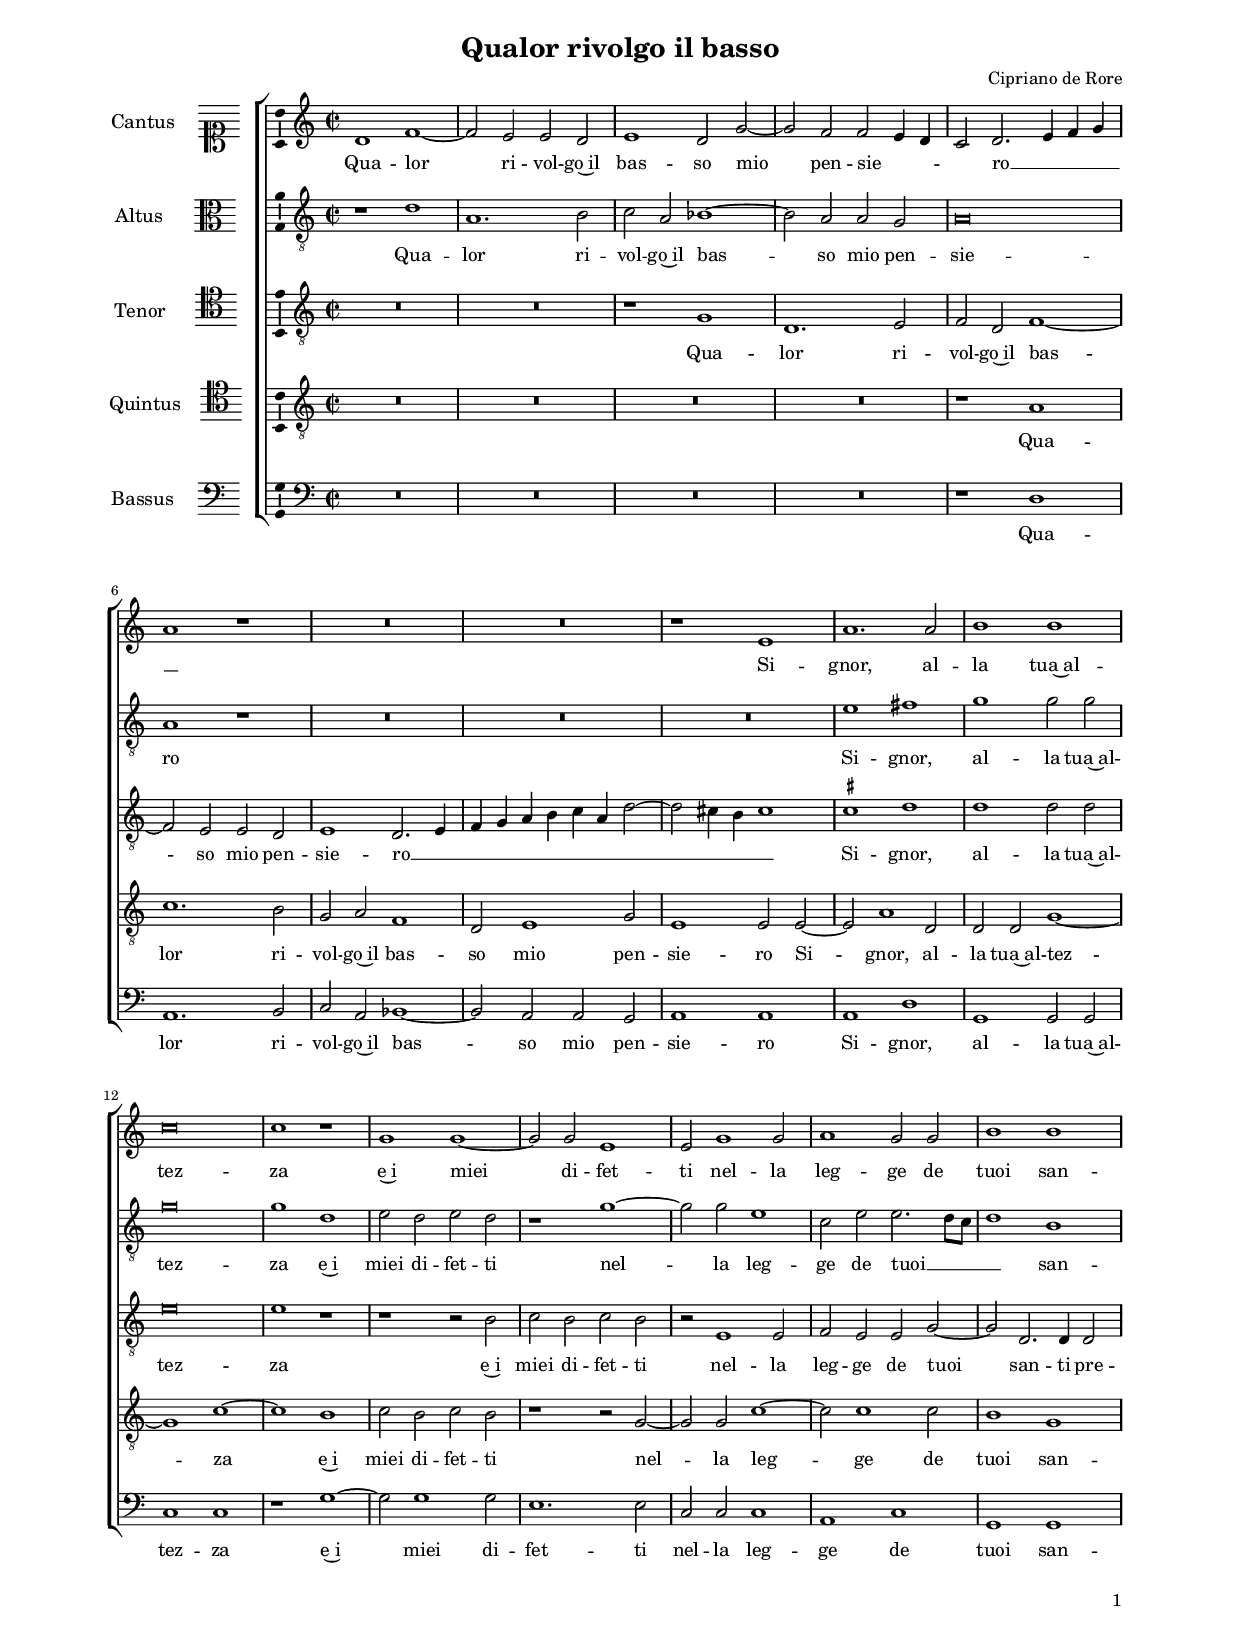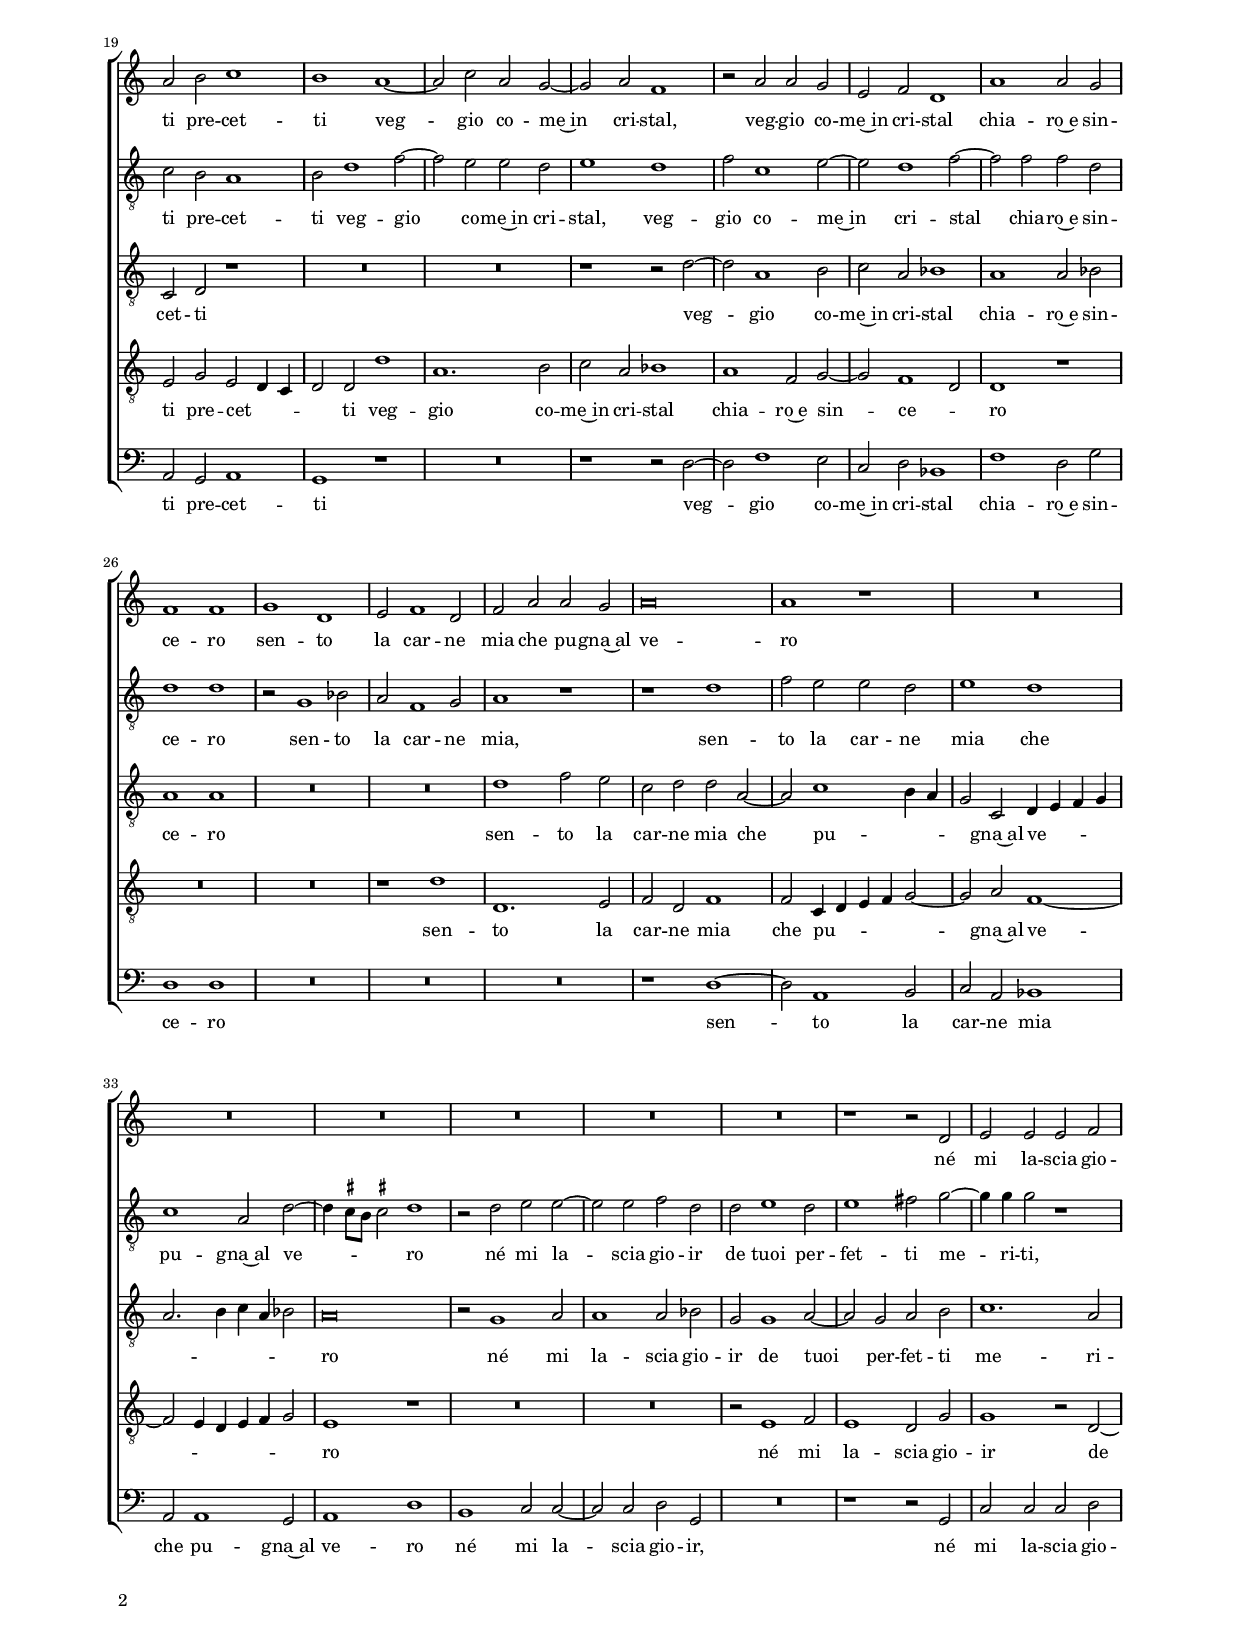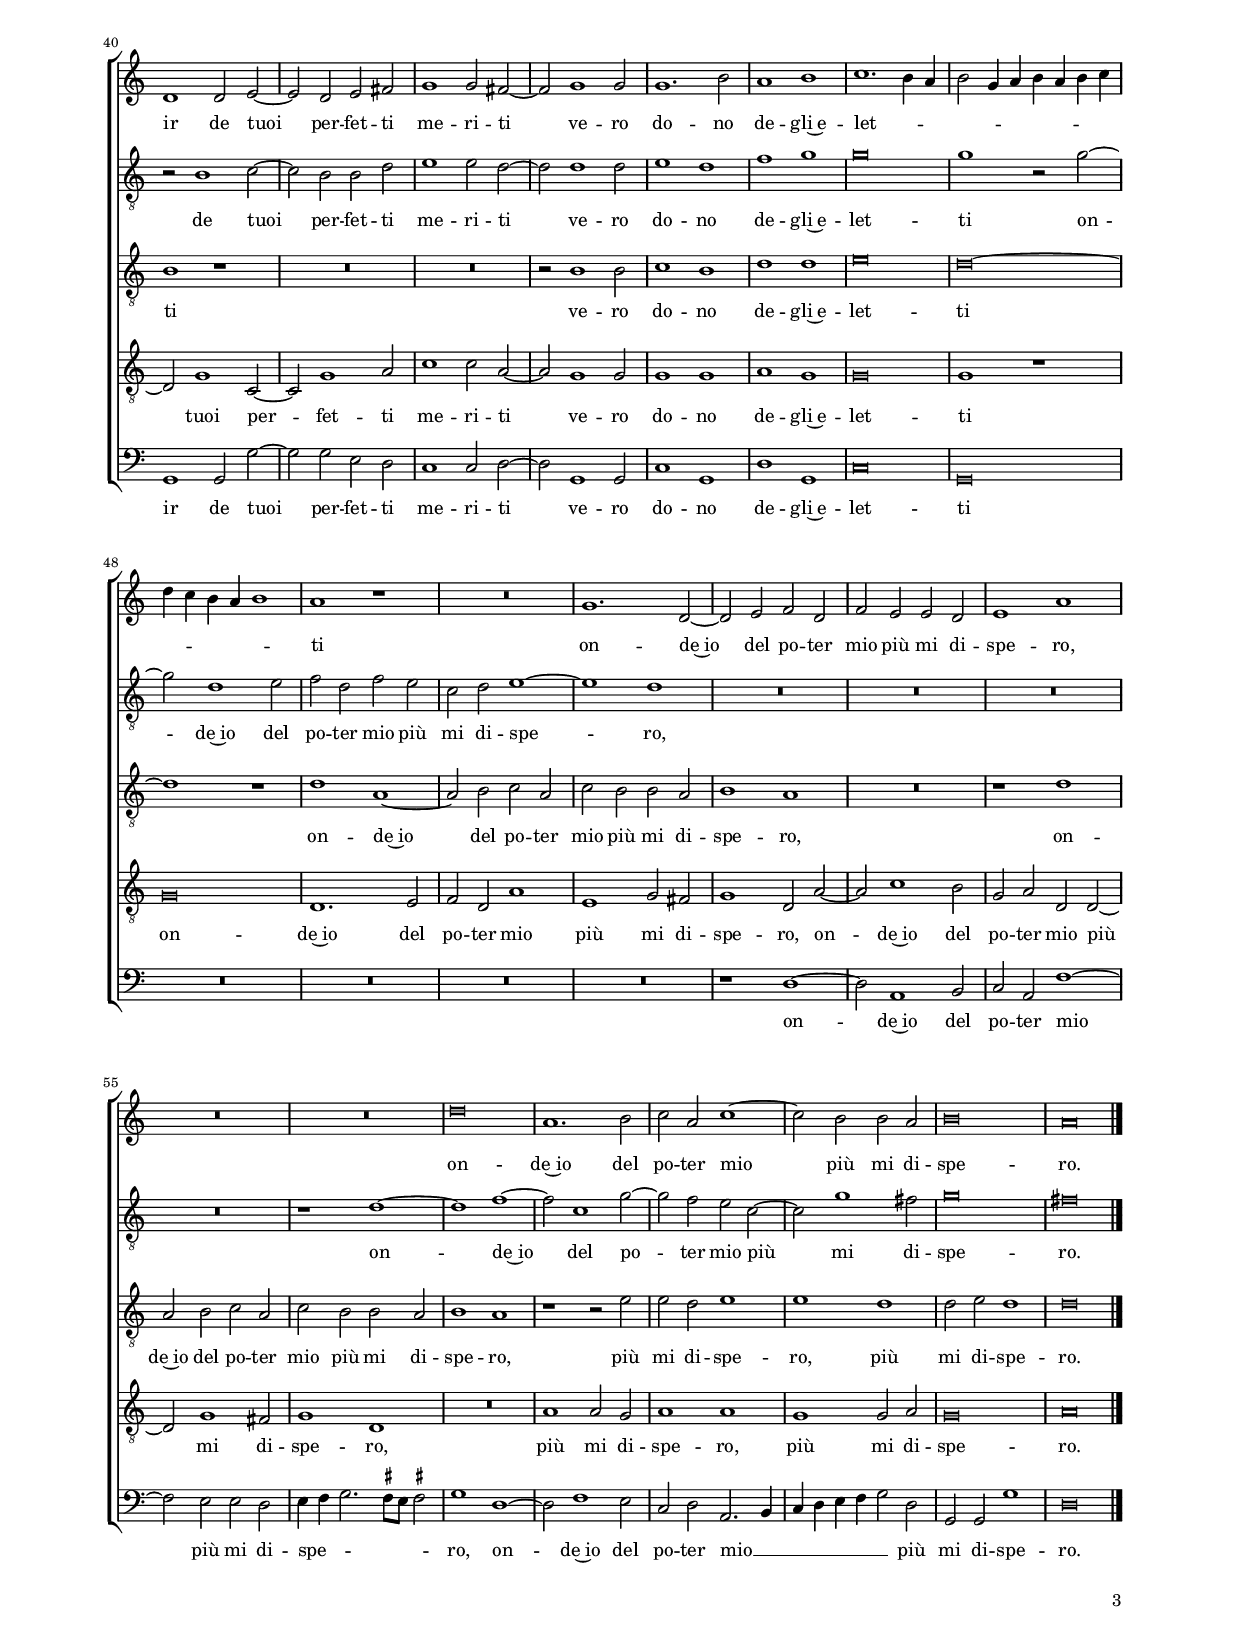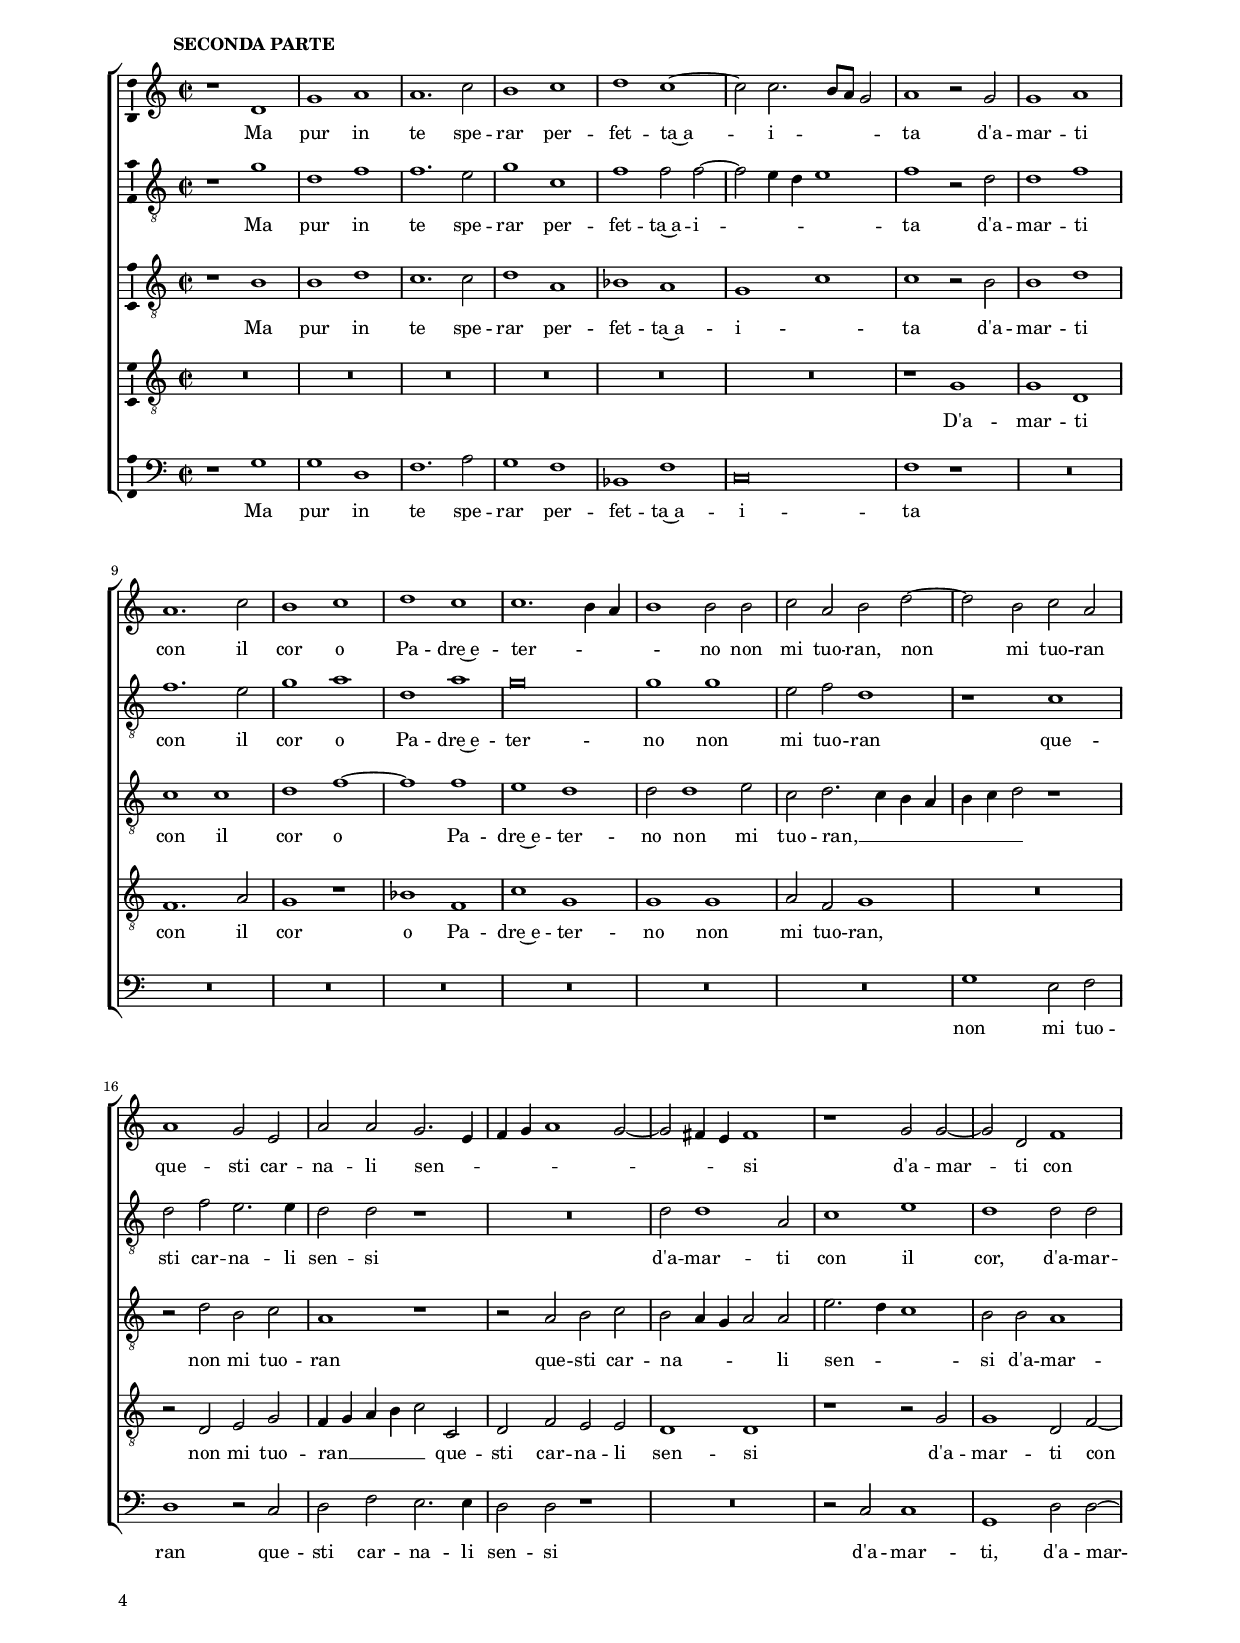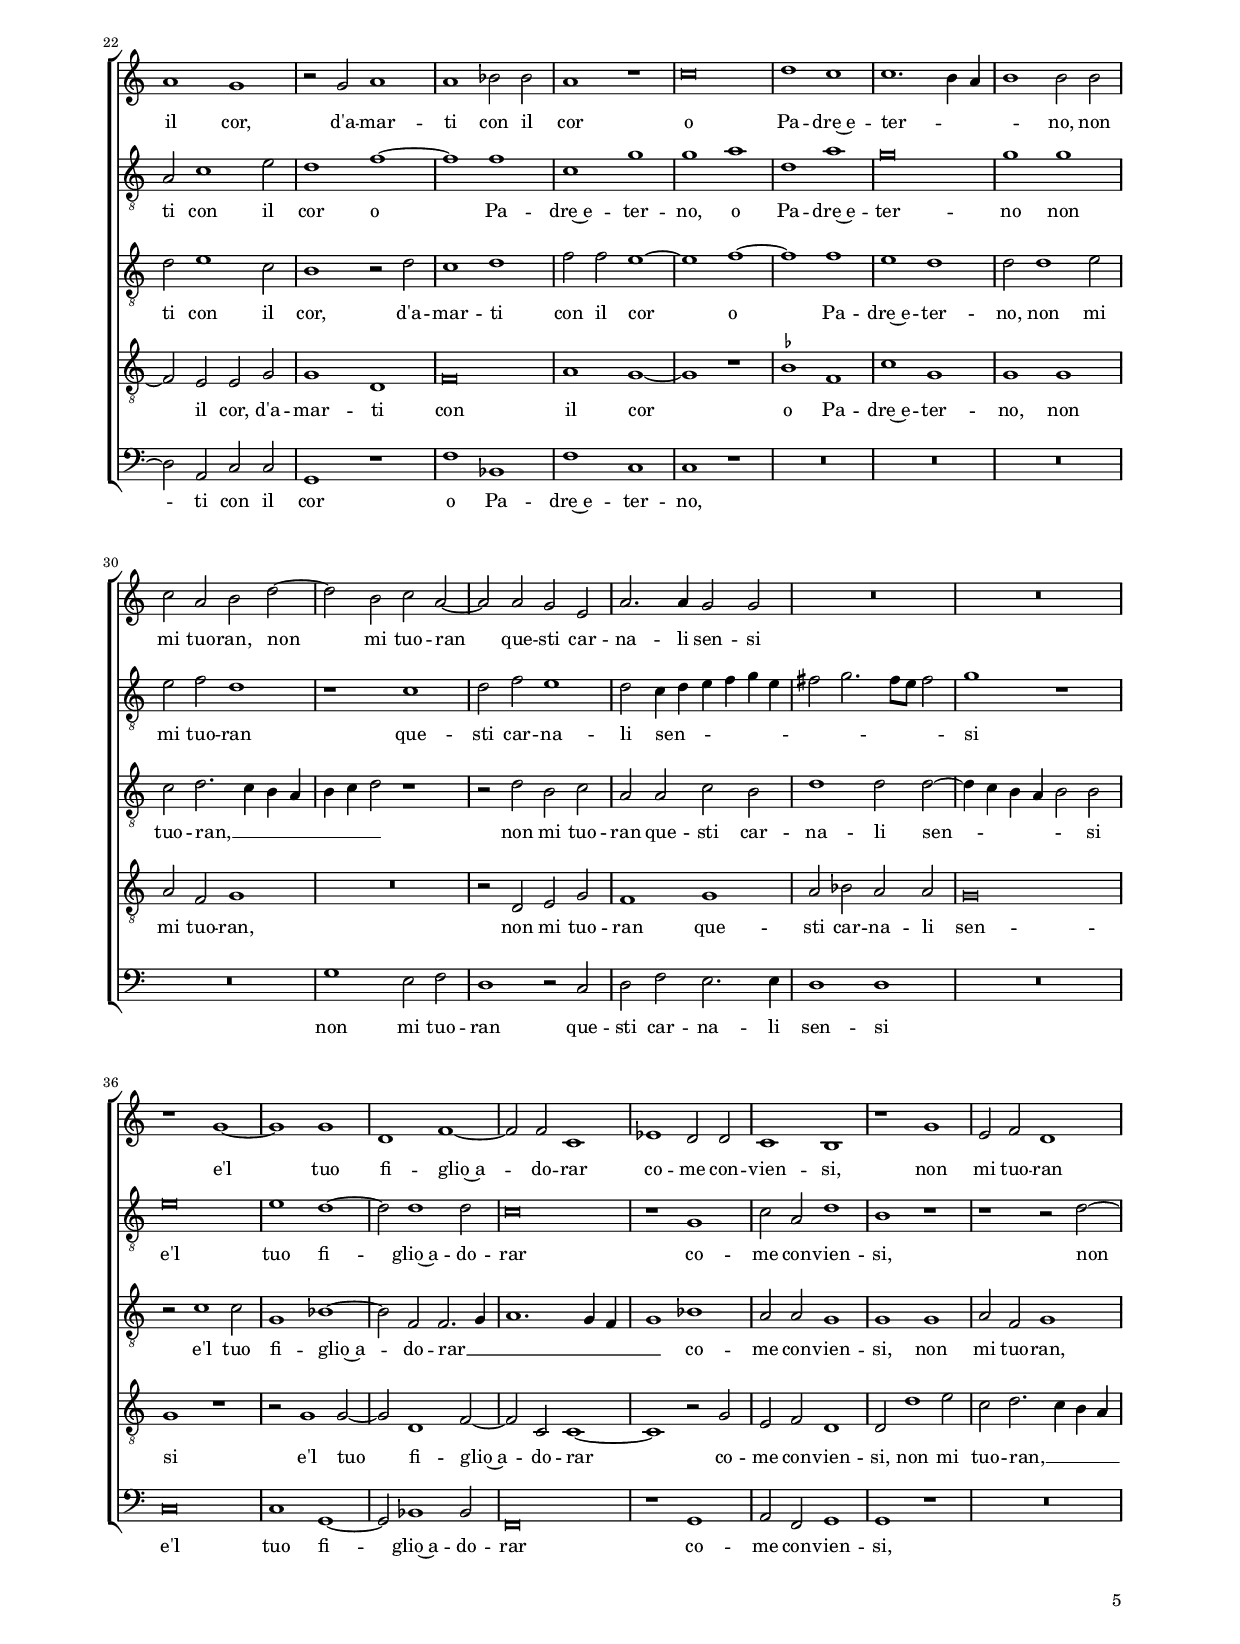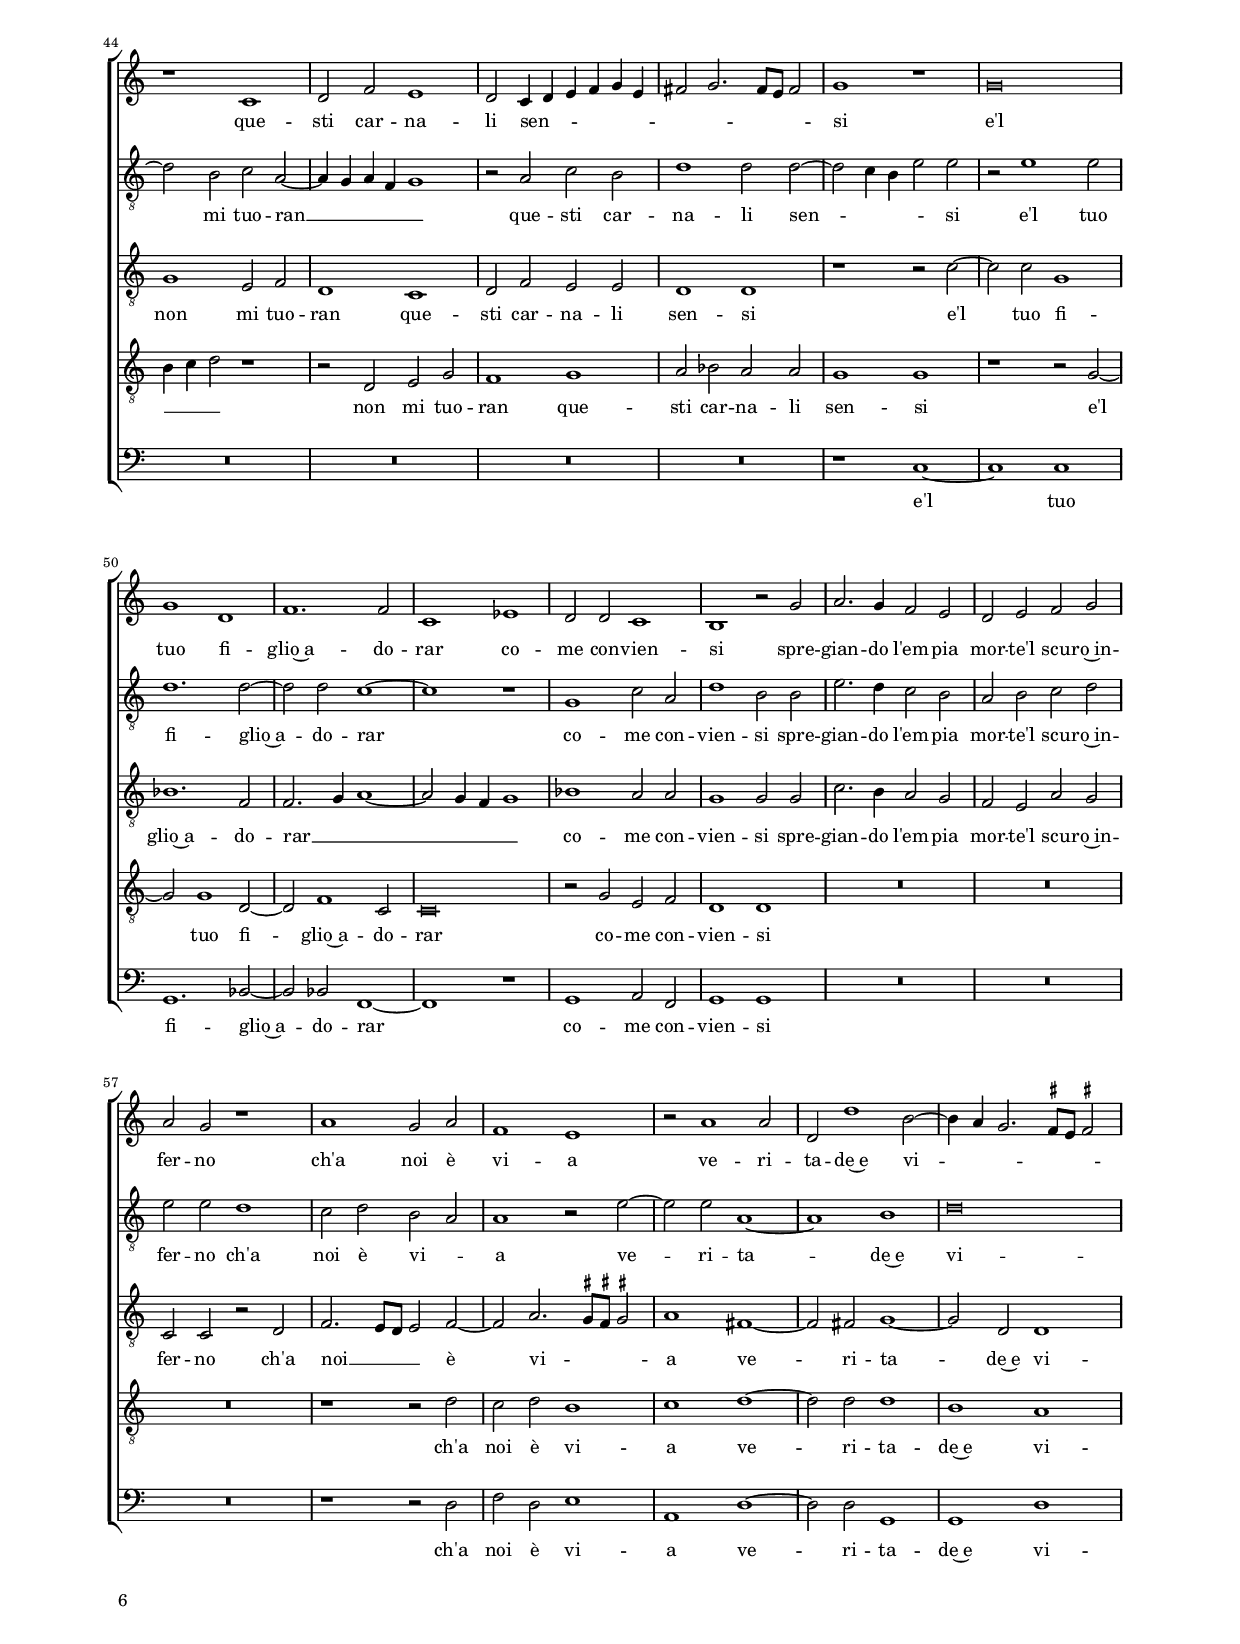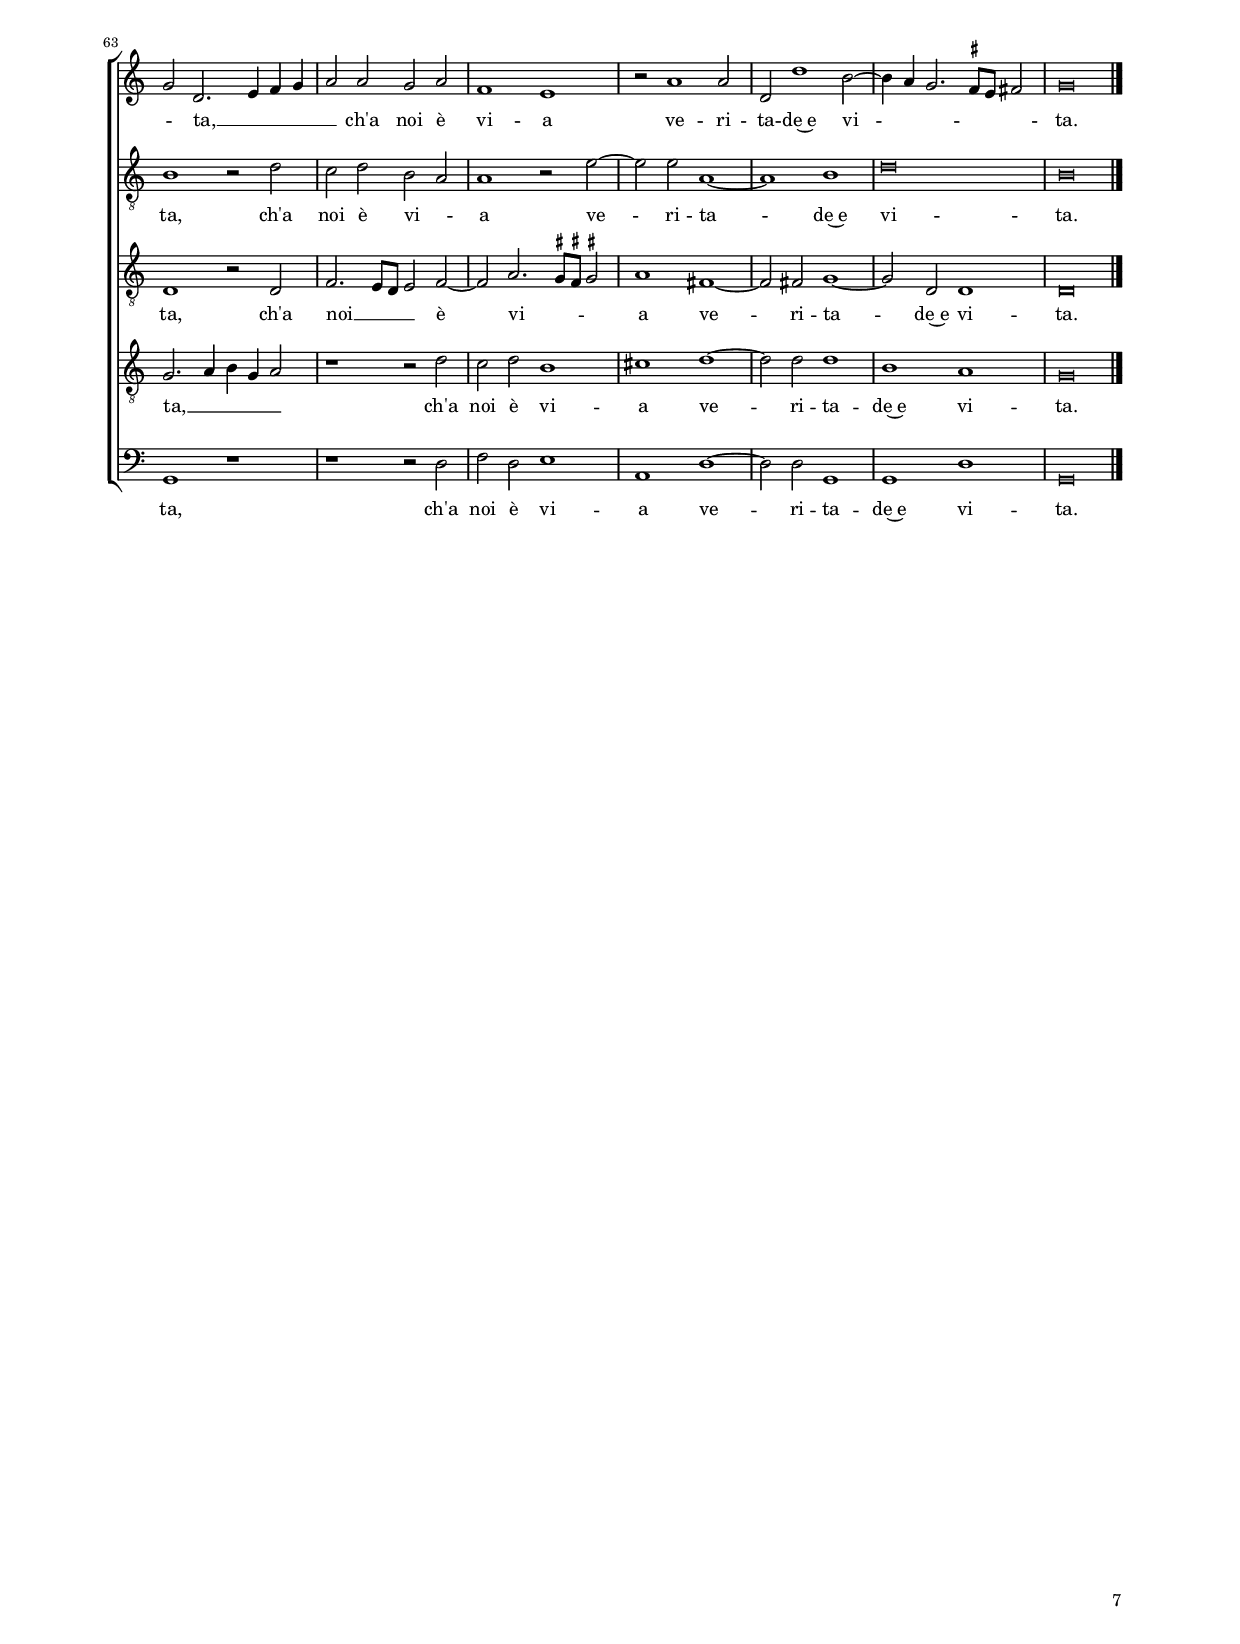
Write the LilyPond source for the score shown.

\header
{
  title="Qualor rivolgo il basso"
  composer="Cipriano de Rore"
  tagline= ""
}

\version "2.24.1"
\include "deutsch.ly"
#(set-global-staff-size 15)
% #(set-default-paper-size "letter")
#(ly:set-option 'point-and-click #f)

	
	ficta = { \once \set suggestAccidentals = ##t }
	
	forget = #(define-music-function (music) (ly:music?) #{
		\accidentalStyle forget
		$music
		\accidentalStyle default
		#})
	

\paper
	{
	top-margin = 1.8 \cm
	bottom-margin = 1.2 \cm
	left-margin = 2 \cm
	right-margin = 2 \cm
	ragged-bottom = ##f
	ragged-last-bottom = ##t
	print-page-number = ##f
	score-system-spacing = #'((basic-distance . 16) (minimum-distance . 14) (padding . 5) (strechability . 150))
	system-system-spacing = #'((basic-distance . 16) (minimum-distance . 14) (padding . 5) (strechability . 150))
	oddFooterMarkup=\markup   \fill-line { "" \fromproperty #'page:page-number-string }
	evenFooterMarkup=\markup  \fill-line { \fromproperty #'page:page-number-string "" }
	last-bottom-spacing = #'((basic-distance . 12) (minimum-distance . 7) (padding . 4))
%	systems-per-page = 3
%	min-systems-per-page = 3
	}

global = {
	\key c \major
	\time 2/2 \set Score.measureLength = #(ly:make-moment 2/1)
	\skip 1*2*62 \bar "|."
	}
	

incipitcantus = \markup { \score {
	{
	\set Staff.instrumentName = \markup { \fontsize #1 "Cantus" }
	\key c \major
	\clef soprano
	s4 \bar ""
	}
	\layout  {
	raggedright = ##t
	indent = 1.8 \cm
	line-width = 2.5 \cm
	\context { \Staff \remove Time_signature_engraver }
	\override Staff.Clef.Y-extent = #'(0 . 0)
	}} \hspace #1 }
      
      
incipitaltus = \markup { \score {
	{
	\set Staff.instrumentName = \markup { \fontsize #1 "Altus" }
	\key c \major
	\clef alto
	s4 \bar ""
	}
	\layout  {
	raggedright = ##t
	indent = 1.8 \cm
	line-width = 2.5 \cm
	\context { \Staff \remove Time_signature_engraver }
	\override Staff.Clef.Y-extent = #'(0 . 0)
	}} \hspace #1 }


incipittenor = \markup { \score {
	{
	\set Staff.instrumentName = \markup { \fontsize #1 "Tenor" }
	\key c \major
	\clef tenor
	s4 \bar ""
	}
	\layout  {
	raggedright = ##t
	indent = 1.8 \cm
	line-width = 2.5 \cm
	\context { \Staff \remove Time_signature_engraver }
	\override Staff.Clef.Y-extent = #'(0 . 0)
	}} \hspace #1 }
      
      
incipitquintus = \markup { \score {
	{
	\set Staff.instrumentName = \markup { \fontsize #1 "Quintus" }
	\key c \major
	\clef tenor
	s4 \bar ""
	}
	\layout  {
	raggedright = ##t
	indent = 1.8 \cm
	line-width = 2.5 \cm
	\context { \Staff \remove Time_signature_engraver }
	\override Staff.Clef.Y-extent = #'(0 . 0)
	}} \hspace #1 }
      
      
incipitbassus = \markup { \score {
	{
	\set Staff.instrumentName = \markup { \fontsize #1 "Bassus" }
	\key c \major
	\clef bass
	s4 \bar ""
	}
	\layout  {
	raggedright = ##t
	indent = 1.8 \cm
	line-width = 2.5 \cm
	\context { \Staff \remove Time_signature_engraver }
	\override Staff.Clef.Y-extent = #'(0 . 0)
	}} \hspace #1 }


cantus =  \relative c''
	{
	d,1 f~
	f2 e e d
	e1 d2 g~
	g2 f f e4 d
%5
	c2 d2. e4 f g |
	a1 r
	R\breve
	R\breve
	r1 e
%10
	a1. a2 |
	h1 h
	c\breve
	c1 r
	g1 g~
%15
	g2 g e1 |
	e2 g1 g2
	a1 g2 g
	h1 h
	a2 h c1
%20
	h1 a~ |
	a2 c a g~
	g2 a f1
	r2 a a g
	e2 f d1
%25
	a'1 a2 g |
	f1 f
	g1 d
	e2 f1 d2
	f2 a a g
%30
	a\breve |
	a1 r
	R\breve
	R\breve
	R\breve
%35
	R\breve |
	R\breve
	R\breve
	r1 r2 d,
	e2 e e f
%40
	d1 d2 e~ |
	e2 d e fis
	g1 g2 fis~
	fis2 g1 g2
	g1. h2
%45
	a1 h |
	c1. h4 a
	h2 g4 a h a h c
	d4 c h a h1
	a1 r
%50
	R\breve |
	g1. d2~
	d2 e f d
	f2 e e d
	e1 a
%55
	R\breve |
	R\breve
	d\breve
	a1. h2
	c2 a c1~
%60
	c2 h h a |
	h\breve
	a\breve |
	}


altus =  \relative c'
	{
	r1 d
	a1. h2
	c2 a b1~
	b2 a a g
%5
	a\breve |
	a1 r
	R\breve
	R\breve
	R\breve
%10
	e'1 fis |
	g1 g2 g
	g\breve
	g1 d
	e2 d e d
%15
	r1 g~ |
	g2 g e1
	c2 e e2. d8 c
	d1 h
	c2 h a1
%20
	h2 d1 f2~ |
	f2 e e d
	e1 d
	f2 c1 e2~
	e2 d1 f2~
%25
	f2 f f d |
	d1 d
	r2 g,1 b2
	a2 f1 g2
	a1 r
%30
	r1 d |
	f2 e e d
	e1 d
	c1 a2 d~
	d4 \ficta cis8 h \ficta cis!2 d1
%35
	r2 d e e~ |
	e2 e f d
	d2 e1 d2
	e1 fis2 g~
	g4 g g2 r1
%40
	r2 h,1 c2~ |
	c2 h h d
	e1 e2 d~
	d2 d1 d2
	e1 d
%45
	f1 g |
	g\breve
	g1 r2 g~
	g2 d1 e2
	f2 d f e
%50
	c2 d e1~ |
	e1 d
	R\breve
	R\breve
	R\breve
%55
	R\breve |
	r1 d~
	d1 f~
	f2 c1 g'2~
	g2 f e c~
%60
	c2 g'1 fis2 |
	g\breve
	fis\breve |
	}


tenor =  \relative c'
	{
	R\breve
	R\breve
	r1 g
	d1. e2
%5
	f2 d f1~ |
	f2 e e d
	e1 d2. e4
	f4 g a h c a d2~
	d2 cis4 h cis1
%10
	\ficta cis1 d |
	d1 d2 d
	e\breve
	e1 r
	r1 r2 h
%15
	c2 h c h |
	r2 e,1 e2
	f2 e e g~
	g2 d2. d4 d2
	c2 d r1
%20
	R\breve |
	R\breve
	r1 r2 d'~
	d2 a1 h2
	c2 a b1
%25
	a1 a2 b |
	a1 a
	R\breve
	R\breve
	d1 f2 e
%30
	c2 d d a~
	a2 c1 h4 a
	g2 c, d4 e f g
	a2. h4 c a b2
	a\breve
%35
	r2 g1 a2 |
	a1 a2 b
	g2 g1 a2~
	a2 g a h
	c1. a2
%40
	h1 r |
	R\breve
	R\breve
	r2 h1 h2
	c1 h
%45
	d1 d |
	e\breve
	d\breve~
	d1 r
	d1 a~
%50
	a2 h c a |
	c2 h h a
	h1 a
	R\breve
	r1 d
%55
	a2 h c a |
	c2 h h a
	h1 a
	r1 r2 e'
	e2 d e1
%60
	e1 d |
	d2 e d1
	d\breve |
	}


quintus  =  \relative c'
	{
	R\breve
	R\breve
	R\breve
	R\breve
%5
	r1 a |
	c1. h2
	g2 a f1
	d2 e1 g2
	e1 e2 e~
%10
	e2 a1 d,2 |
	d2 d g1~
	g1 c~
	c1 h
	c2 h c h
%15
	r1 r2 g~ |
	g2 g c1~
	c2 c1 c2
	h1 g
	e2 g e d4 c
%20
	d2 d d'1 |
	a1. h2
	c2 a b1
	a1 f2 g~
	g2 f1 d2
%25
	d1 r |
	R\breve
	R\breve
	r1 d'
	d,1. e2
%30
	f2 d f1 |
	f2 c4 d e f g2~
	g2 a f1~
	f2 e4 d e f g2
	e1 r
%35
	R\breve |
	R\breve
	r2 e1 f2
	e1 d2 g
	g1 r2 d~
%40
	d2 g1 c,2~ |
	c2 g'1 a2
	c1 c2 a~
	a2 g1 g2
	g1 g
%45
	a1 g |
	g\breve
	g1 r
	g\breve
	d1. e2
%50
	f2 d a'1 |
	e1 g2 fis
	g1 d2 a'~
	a2 c1 h2
	g2 a d, d~
%55
	d2 g1 fis2 |
	g1 d
	R\breve
	a'1 a2 g
	a1 a
%60
	g1 g2 a |
	g\breve
	a\breve |
	}


bassus  =  \relative c
	{
	R\breve
	R\breve
	R\breve
	R\breve
%5
	r1 d |
	a1. h2
	c2 a b1~
	b2 a a g
	a1 a
%10
	a1 d |
	g,1 g2 g
	c1 c
	r1 g'~
	g2 g1 g2
%15
	e1. e2 |
	c2 c c 1
	a1 c
	g1 g
	a2 g a1
%20
	g1 r |
	R\breve
	r1 r2 d'~
	d2 f1 e2
	c2 d b1
%25
	f'1 d2 g |
	d1 d
	R\breve
	R\breve
	R\breve
%30
	r1 d~ |
	d2 a1 h2
	c2 a b1
	a2 a1 g2
	a1 d
%35
	h1 c2 c~ ||
	c2 c d g,
	R\breve
	r1 r2 g
	c2 c c d
%40
	g,1 g2 g'~
	g2 g e d
	c1 c2 d~
	d2 g,1 g2
	c1 g
%45
	d'1 g, |
	c\breve
	g\breve
	R\breve
	R\breve
%50
	R\breve |
	R\breve
	r1 d'~
	d2 a1 h2
	c2 a f'1~
%55
	f2 e e d |
	e4 f g2. \ficta fis8 e \ficta fis!2
	g1 d~
	d2 f1 e2
	c2 d a2. h4
%60
	c4 d e f g2 d |
	g,2 g g'1
	d\breve |
	}


lyricscantus = \lyricmode {
	Qua -- lor ri -- vol -- go~il bas -- so mio pen -- sie -- _ _ _ ro __ _ _ _ _
	Si -- gnor, al -- la tua~al -- tez -- za e~i miei di -- fet -- ti
	nel -- la leg -- ge de tuoi san -- ti pre -- cet -- ti
	veg -- gio co -- me~in cri -- stal,
	veg -- gio co -- me~in cri -- stal chia -- ro~e sin -- ce -- ro
	sen -- to la car -- ne mia che pu -- gna~al ve -- ro
	né mi la -- scia gio -- ir de tuoi per -- fet -- ti
	me -- ri -- ti ve -- ro do -- no de -- gli~e -- let -- _ _ _ _ _ _ _ _ _ _ _ _ _ _ ti
	on -- de~io del po -- ter mio più mi di -- spe -- ro,
	on -- de~io del po -- ter mio più mi di -- spe -- ro.
	}


lyricsaltus = \lyricmode {
	Qua -- lor ri -- vol -- go~il bas -- so mio pen -- sie -- ro
	Si -- gnor, al -- la tua~al -- tez -- za e~i miei di -- fet -- ti
	nel -- la leg -- ge de tuoi __ _ _ _ san -- ti pre -- cet -- ti
	veg -- gio co -- me~in cri -- stal,
	veg -- gio co -- me~in cri -- stal chia -- ro~e sin -- ce -- ro
	sen -- to la car -- ne mia,
	sen -- to la car -- ne mia che pu -- gna~al ve -- _ _ _ ro
	né mi la -- scia gio -- ir de tuoi per -- fet -- ti
	me -- ri -- ti,
	de tuoi per -- fet -- ti
	me -- ri -- ti ve -- ro do -- no de -- gli~e -- let -- ti
	on -- de~io del po -- ter mio più mi di -- spe -- ro,
	on -- de~io del po -- ter mio più mi di -- spe -- ro.
	}


lyricstenor = \lyricmode {
	Qua -- lor ri -- vol -- go~il bas -- so mio pen -- sie -- ro __ _ _ _ _ _ _ _ _ _ _ _
	Si -- gnor, al -- la tua~al -- tez -- za e~i miei di -- fet -- ti
	nel -- la leg -- ge de tuoi san -- ti pre -- cet -- ti
	veg -- gio co -- me~in cri -- stal chia -- ro~e sin -- ce -- ro
	sen -- to la car -- ne mia che pu -- _ _ _ gna~al ve -- _ _ _ _ _ _ _ _ ro
	né mi la -- scia gio -- ir de tuoi per -- fet -- ti
	me -- ri -- ti ve -- ro do -- no de -- gli~e -- let -- ti
	on -- de~io del po -- ter mio più mi di -- spe -- ro,
	on -- de~io del po -- ter mio più mi di -- spe -- ro,
	più mi di -- spe -- ro,
	più mi di -- spe -- ro.
	}


lyricsquintus = \lyricmode {
	Qua -- lor ri -- vol -- go~il bas -- so mio pen -- sie -- ro
	Si -- gnor, al -- la tua~al -- tez -- za e~i miei di -- fet -- ti
	nel -- la leg -- ge de tuoi san -- ti pre -- cet -- _ _ _ ti
	veg -- gio co -- me~in cri -- stal chia -- ro~e sin -- ce -- _ ro
	sen -- to la car -- ne mia che pu -- _ _ _ _ gna~al ve -- _ _ _ _ _ ro
	né mi la -- scia gio -- ir de tuoi per -- fet -- ti
	me -- ri -- ti ve -- ro do -- no de -- gli~e -- let -- ti
	on -- de~io del po -- ter mio più mi di -- spe -- ro,
	on -- de~io del po -- ter mio più mi di -- spe -- ro,
	più mi di -- spe -- ro,
	più mi di -- spe -- ro.
	}


lyricsbassus = \lyricmode {
	Qua -- lor ri -- vol -- go~il bas -- so mio pen -- sie -- ro
	Si -- gnor, al -- la tua~al -- tez -- za e~i miei di -- fet -- ti
	nel -- la leg -- ge de tuoi san -- ti pre -- cet -- ti
	veg -- gio co -- me~in cri -- stal chia -- ro~e sin -- ce -- ro
	sen -- to la car -- ne mia che pu -- gna~al ve -- ro
	né mi la -- scia gio -- ir,
	né mi la -- scia gio -- ir de tuoi per -- fet -- ti
	me -- ri -- ti ve -- ro do -- no de -- gli~e -- let -- ti
	on -- de~io del po -- ter mio più mi di -- spe -- _ _ _ _ _ ro,
	on -- de~io del po -- ter mio __ _ _ _ _ _ _ più mi di -- spe -- ro.
	}


\score
{  
	\transpose c c {
	\new ChoirStaff \with { \override StaffGrouper.staff-staff-spacing.basic-distance = #12 }
	<<

	\new Staff << \global
	\new Voice="v1" {
		\set Staff.instrumentName=\incipitcantus
		\set Staff.midiInstrument = "reed organ"
		\clef violin
		\cantus }
	\new Lyrics \lyricsto "v1" {\lyricscantus }
	>>


	\new Staff << \global
	\new Voice="v2" {
		\set Staff.instrumentName=\incipitaltus
		\set Staff.midiInstrument = "reed organ"
		\clef "G_8" % violin
		\altus}
	\new Lyrics \lyricsto "v2" {\lyricsaltus }
	>>


	\new Staff << \global
	\new Voice="v3" {
		\set Staff.instrumentName=\incipittenor
		\set Staff.midiInstrument = "reed organ"
		\clef "G_8"
		\tenor }
	\new Lyrics \lyricsto "v3" {\lyricstenor }
	>>


	\new Staff << \global
	\new Voice="v5" {
		\set Staff.instrumentName=\incipitquintus
		\set Staff.midiInstrument = "reed organ"
		\clef "G_8"
		\quintus}
	\new Lyrics \lyricsto "v5" {\lyricsquintus }
	>>


	\new Staff << \global
	\new Voice="v4" {
		\set Staff.instrumentName=\incipitbassus
		\set Staff.midiInstrument = "reed organ"
		\clef bass
		\bassus }
	\new Lyrics \lyricsto "v4" {\lyricsbassus}
	>>

	>>
	} % transpose

	\layout
	{
	indent = 2.5 \cm
	\context { \Staff \override TimeSignature.break-visibility = #end-of-line-invisible }
	\context { \Lyrics \override VerticalAxisGroup.nonstaff-relatedstaff-spacing.padding = #1.4 }
	\context { \Staff \consists Ambitus_engraver }
	\context { \Score \override BarNumber.padding = #2 }
	\context { \Voice \override NoteHead.style = #'baroque }
	}


\midi
	{
	\tempo 2 = 90
	}

}

%%%%%%%%%%%%%%%%%%%%  SECUNDA PARS %%%%%%%%%%%%%%%%%%%%


global = {
	\key c \major
	\time 2/2 \set Score.measureLength = #(ly:make-moment 2/1)
	\skip 1*2*69 \bar "|."
	}


cantus =  \relative c''
	{
	r1 d,
	g1 a
	a1. c2
	h1 c
%5
	d1 c~ |
	c2 c2. h8 a g2
	a1 r2 g2
	g1 a
	a1. c2
%10
	h1 c
	d1 c |
	c1. h4 a
	h1 h2 h
	c2 a h d~
%15
	d2 h c a
	a1 g2 e |
	a2 a g2. e4
	f4 g a1 g2~
	g2 fis4 e fis1
%20
	r1 g2 g~
	g2 d f1 |
	a1 g
	r2 g a1
	a1 b2 b
%25
	a1 r
	c\breve |
	d1 c
	c1. h4 a
	h1 h2 h
%30
	c2 a h d~
	d2 h c a~ |
	a2 a g e
	a2. a4 g2 g
	R\breve
%35
	R\breve
	r1 g~ |
	g1 g
	d1 f~
	f2 f c1
%40
	es1 d2 d
	c1 h |
	r1 g'
	e2 f d1
	r1 c
%45
	d2 f e1
	d2 c4 d e f g e |
	fis2 g2. fis8 e fis2
	g1 r
	g\breve
%50
	g1 d
	f1. f2 |
	c1 es
	d2 d c1
	h1 r2 g'
%55
	a2. g4 f2 e
	d2 e f g |
	a2 g r1
	a1 g2 a
	f1 e
%60
	r2 a1 a2
	d,2 d'1 h2~ |
	h4 a g2. \ficta fis8 e \ficta fis!2
	g2 d2. e4 f g
	a2 a g a
%65
	f1 e
	r2 a1 a2 |
	d,2 d'1 h2~
	h4 a g2. \ficta fis8 e fis!2
	g\breve |
	}


altus =  \relative c'
	{
	r1 g'
	d1 f
	f1. e2
	g1 c,
%5
	f1 f2 f~ |
	f2 e4 d e1
	f1 r2 d
	d1 f
	f1. e2
%10
	g1 a |
	d,1 a'
	g\breve
	g1 g
	e2 f d1
%15
	r1 c |
	d2 f e2. e4
	d2 d r1
	R\breve
	d2 d1 a2
%20
	c1 e |
	d1 d2 d
	a2 c1 e2
	d1 f~
	f1 f
%25
	c1 g' |
	g1 a
	d,1 a'
	g\breve
	g1 g
%30
	e2 f d1 |
	r1 c
	d2 f e1
	d2 c4 d e f g e
	fis2 g2. fis8 e fis2
%35
	g1 r |
	e\breve
	e1 d~
	d2 d1 d2
	c\breve
%40
	r1 g |
	c2 a d1
	h1 r
	r1 r2 d~
	d2 h c a~
%45
	a4 g a f g1 |
	r2 a c h
	d1 d2 d~
	d2 c4 h e2 e
	r2 e1 e2
%50
	d1. d2~ |
	d2 d c1~
	c1 r
	g1 c2 a
	d1 h2 h
%55
	e2. d4 c2 h |
	a2 h c d
	e2 e d1
	c2 d h a
	a1 r2 e'~
%60
	e2 e a,1~ |
	a1 h
	d\breve
	h1 r2 d
	c2 d h a
%65
	a1 r2 e'~ |
	e2 e a,1~
	a1 h
	d\breve
	h\breve |
	}


tenor =  \relative c'
	{
	r1 h
	h1 d
	c1. c2
	d1 a
%5
	b1 a |
	g1 c
	c1 r2 h
	h1 d
	c1 c
%10
	d1 f~ |
	f1 f
	e1 d
	d2 d1 e2
	c2 d2. c4 h a
%15
	h4 c d2 r1 |
	r2 d h c
	a1 r
	r2 a h c
	h2 a4 g a2 a
%20
	e'2. d4 c1 |
	h2 h a1
	d2 e1 c2
	h1 r2 d
	c1 d
%25
	f2 f e1~ |
	e1 f~
	f1 f
	e1 d
	d2 d1 e2
%30
	c2 d2. c4 h a |
	h4 c d2 r1
	r2 d h c
	a2 a c h
	d1 d2 d~
%35
	d4 c h a h2 h |
	r2 c1 c2
	g1 b~
	b2 f f2. g4
	a1. g4 f
%40
	g1 b |
	a2 a g1
	g1 g
	a2 f g1
	g1 e2 f
%45
	d1 c |
	d2 f e e
	d1 d
	r1 r2 c'~
	c2 c g1
%50
	b1. f2 |
	f2. g4 a1~
	a2 g4 f g1
	b1 a2 a
	g1 g2 g
%55
	c2. h4 a2 g |
	f2 e a g
	c,2 c r d
	f2. e8 d e2 f~
	f2 a2. \ficta gis8 \ficta fis \ficta gis!2
%60
	a1 fis~ |
	fis2 fis g1~
	g2 d d1
	d1 r2 d
	f2. e8 d e2 f~
%65
	f2 a2. \ficta gis8 \ficta fis \ficta gis!2 |
	a1 fis~
	fis2 fis g1~
	g2 d d1
	d\breve |
	}


quintus  =  \relative c'
	{
	R\breve
	R\breve
	R\breve
	R\breve
%5
	R\breve |
	R\breve
	r1 g
	g1 d
	f1. a2
%10
	g1 r |
	b1 f
	c'1 g
	g1 g
	a2 f g1
%15
	R\breve |
	r2 d e g
	f4 g a h c2 c,
	d2 f e e
	d1 d
%20
	r1 r2 g |
	g1 d2 f~
	f2 e e g
	g1 d
	f\breve
%25
	a1 g~ |
	g1 r
	\ficta b1 f
	c'1 g
	g1 g
%30
	a2 f g1 |
	R\breve
	r2 d e g
	f1 g
	a2 b a a
%35
	g\breve |
	g1 r
	r2 g1 g2~
	g2 d1 f2~
	f2 c c1~
%40
	c1 r2 g' |
	e2 f d1
	d2 d'1 e2
	c2 d2. c4 h a
	h4 c d2 r1
%45
	r2 d, e g |
	f1 g
	a2 b a a
	g1 g
	r1 r2 g~
%50
	g2 g1 d2~ |
	d2 f1 c2
	c\breve
	r2 g' e f
	d1 d
%55
	R\breve |
	R\breve
	R\breve
	r1 r2 d'
	c2 d h1
%60
	c1 d~ |
	d2 d d1
	h1 a
	g2. a4 h g a2
	r1 r2 d
%65
	c2 d h1 |
	cis1 d~
	d2 d d1
	h1 a
	g\breve |
	}


bassus  =  \relative c
	{
	r1 g'
	g1 d
	f1. a2
	g1 f
%5
	b,1 f' |
	c\breve
	f1 r
	R\breve
	R\breve
%10
	R\breve |
	R\breve
	R\breve
	R\breve
	R\breve
%15
	g1 e2 f |
	d1 r2 c
	d2 f e2. e4
	d2 d r1
	R\breve
%20
	r2 c c1 |
	g1 d'2 d~
	d2 a c c
	g1 r
	f'1 b,
%25
	f'1 c |
	c1 r
	R\breve
	R\breve
	R\breve
%30
	R\breve |
	g'1 e2 f
	d1 r2 c
	d2 f e2. e4
	d1 d
%35
	R\breve |
	c\breve
	c1 g~
	g2 b1 b2
	f\breve
%40
	r1 g |
	a2 f g1
	g1 r
	R\breve
	R\breve
%45
	R\breve |
	R\breve
	R\breve
	r1 c~
	c1 c
%50
	g1. b2~ |
	b2 b f1~
	f1 r
	g1 a2 f
	g1 g
%55
	R\breve |
	R\breve
	R\breve
	r1 r2 d'
	f2 d e1
%60
	a,1 d~ |
	d2 d g,1
	g1 d'
	g,1 r
	r1 r2 d'
%65
	f2 d e1 |
	a,1 d~
	d2 d g,1
	g1 d'
	g,\breve |
	}


lyricscantus = \lyricmode {
	Ma pur in te spe -- rar per -- fet -- ta~a -- i -- _ _ _ ta
	d'a -- mar -- ti con il cor o Pa -- dre~e -- ter -- _ _ _ no
	non mi tuo -- ran,
	non mi tuo -- ran que -- sti car -- na -- li sen -- _ _ _ _ _ _ _ si
	d'a -- mar -- ti con il cor,
	d'a -- mar -- ti con il cor o Pa -- dre~e -- ter -- _ _ _ no,
	non mi tuo -- ran,
	non mi tuo -- ran que -- sti car -- na -- li sen -- si
	e'l tuo fi -- glio~a -- do -- rar co -- me con -- vien -- si,
	non mi tuo -- ran que -- sti car -- na -- li sen -- _ _ _ _ _ _ _ _ _ _ si
	e'l tuo fi -- glio~a -- do -- rar co -- me con -- vien -- si
	spre -- gian -- do l'em -- pia mor -- te'l scu -- ro~in -- fer -- no 
	ch'a noi è vi -- a ve -- ri -- ta -- de~e vi -- _ _ _ _ _ _ ta, __ _ _ _ _
	ch'a noi è vi -- a ve -- ri -- ta -- de~e vi -- _ _ _ _ _ ta.
	}


lyricsaltus = \lyricmode {
	Ma pur in te spe -- rar per -- fet -- ta~a -- i -- _ _ _ ta
	d'a -- mar -- ti con il cor o Pa -- dre~e -- ter -- no
	non mi tuo -- ran que -- sti car -- na -- li sen -- si
	d'a -- mar -- ti con il cor,
	d'a -- mar -- ti con il cor o Pa -- dre~e -- ter -- no,
	o Pa -- dre~e -- ter -- no
	non mi tuo -- ran que -- sti car -- na -- li sen -- _ _ _ _ _ _ _ _ _ _ si
	e'l tuo fi -- glio~a -- do -- rar co -- me con -- vien -- si,
	non mi tuo -- ran __ _ _ _ _
	que -- sti car -- na -- li sen -- _ _ _ si
	e'l tuo fi -- glio~a -- do -- rar co -- me con -- vien -- si
	spre -- gian -- do l'em -- pia mor -- te'l scu -- ro~in -- fer -- no 
	ch'a noi è vi -- _ a ve -- ri -- ta -- de~e vi -- ta,
	ch'a noi è vi -- _ a ve -- ri -- ta -- de~e vi -- ta.
	}


lyricstenor = \lyricmode {
	Ma pur in te spe -- rar per -- fet -- ta~a -- i -- _ ta
	d'a -- mar -- ti con il cor o Pa -- dre~e -- ter -- no
	non mi tuo -- ran, __ _ _ _ _ _ _
	non mi tuo -- ran que -- sti car -- na -- _ _ _ li sen -- _ _ si
	d'a -- mar -- ti con il cor,
	d'a -- mar -- ti con il cor o Pa -- dre~e -- ter -- no,
	non mi tuo -- ran, __ _ _ _ _ _ _
	non mi tuo -- ran que -- sti car -- na -- li sen -- _ _ _ _ si
	e'l tuo fi -- glio~a -- do -- rar __ _ _ _ _ _ co -- me con -- vien -- si,
	non mi tuo -- ran,
	non mi tuo -- ran que -- sti car -- na -- li sen -- si
	e'l tuo fi -- glio~a -- do -- rar __ _ _ _ _ _ co -- me con -- vien -- si
	spre -- gian -- do l'em -- pia mor -- te'l scu -- ro~in -- fer -- no 
	ch'a noi __ _ _ _ è vi -- _ _ _ a ve -- ri -- ta -- de~e vi -- ta,
	ch'a noi __ _ _ _ è vi -- _ _ _ a ve -- ri -- ta -- de~e vi -- ta.
	}


lyricsquintus = \lyricmode {
	D'a -- mar -- ti con il cor o Pa -- dre~e -- ter -- no
	non mi tuo -- ran,
	non mi tuo -- ran __ _ _ _ _ que -- sti car -- na -- li sen -- si
	d'a -- mar -- ti con il cor,
	d'a -- mar -- ti con il cor o Pa -- dre~e -- ter -- no,
	non mi tuo -- ran,
	non mi tuo -- ran que -- sti car -- na -- li sen -- si
	e'l tuo fi -- glio~a -- do -- rar co -- me con -- vien -- si,
	non mi tuo -- ran, __ _ _ _ _ _ _
	non mi tuo -- ran que -- sti car -- na -- li sen -- si
	e'l tuo fi -- glio~a -- do -- rar co -- me con -- vien -- si
	ch'a noi è vi -- a ve -- ri -- ta -- de~e vi -- ta, __ _ _ _ _
	ch'a noi è vi -- a ve -- ri -- ta -- de~e vi -- ta.
	}


lyricsbassus = \lyricmode {
	Ma pur in te spe -- rar per -- fet -- ta~a -- i -- ta
	non mi tuo -- ran que -- sti car -- na -- li sen -- si
	d'a -- mar -- ti,
	d'a -- mar -- ti con il cor o Pa -- dre~e -- ter -- no,
	non mi tuo -- ran que -- sti car -- na -- li sen -- si
	e'l tuo fi -- glio~a -- do -- rar co -- me con -- vien -- si,
	e'l tuo fi -- glio~a -- do -- rar co -- me con -- vien -- si
	ch'a noi è vi -- a ve -- ri -- ta -- de~e vi -- ta,
	ch'a noi è vi -- a ve -- ri -- ta -- de~e vi -- ta.
	}


\score
	{  
	\transpose c c {
	\new ChoirStaff \with { \override StaffGrouper.staff-staff-spacing.basic-distance = #12 }
	<<

	\new Staff <<\global
	\new Voice="v1" {
	  %\set Staff.instrumentName=Cantus
		\set Staff.midiInstrument = "reed organ"
		\clef violin
		\cantus }
	\new Lyrics \lyricsto "v1" {\lyricscantus }
	>>


	\new Staff << \global
	\new Voice="v2" {
	  %\set Staff.instrumentName=Altus
		\set Staff.midiInstrument = "reed organ"
		\clef "G_8" % violin
		\altus}
	\new Lyrics \lyricsto "v2" {\lyricsaltus }
	>>


	\new Staff <<\global
	\new Voice="v3" {
	  %\set Staff.instrumentName=Tenor
		\set Staff.midiInstrument = "reed organ"
		\clef "G_8"
		\tenor }
	\new Lyrics \lyricsto "v3" {\lyricstenor }
	>>


	\new Staff << \global
	\new Voice="v5" {
	  %\set Staff.instrumentName=Quintus
		\set Staff.midiInstrument = "reed organ"
		\clef "G_8"
		\quintus}
	\new Lyrics \lyricsto "v5" {\lyricsquintus }
	>>


	\new Staff <<\global
	\new Voice="v4" {
	  %\set Staff.instrumentName=Bassus
		\set Staff.midiInstrument = "reed organ"
		\clef bass
		\bassus }
	\new Lyrics \lyricsto "v4" {\lyricsbassus}
	>>
	
	>>
	} % transpose

	\layout
	{
	indent = 0 \cm
	\context { \Staff \override TimeSignature.break-visibility = #end-of-line-invisible }
	\context { \Lyrics \override VerticalAxisGroup.nonstaff-relatedstaff-spacing.padding = #1.4 }
	\context { \Staff \consists Ambitus_engraver }
	\context { \Score \override BarNumber.padding = #2 }
	\context { \Voice \override NoteHead.style = #'baroque }
	}

	\header { piece = \markup { \raise #2 \hspace # 7 \bold "SECONDA PARTE"} }

\midi
	{
	\tempo 2 = 90
	}
	
}

% EOF
